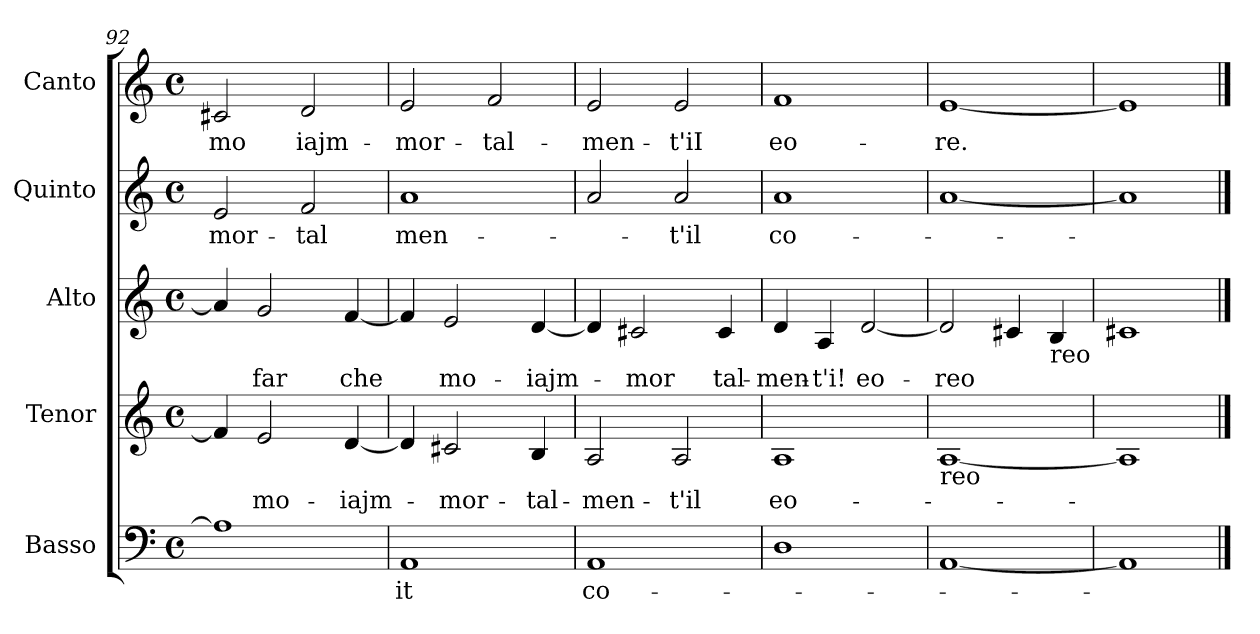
**kern	**text	**kern	**text	**kern	**text	**kern	**text	**kern	**text
*part5	*part5	*part4	*part4	*part3	*part3	*part2	*part2	*part1	*part1
*staff5	*staff5	*staff4	*staff4	*staff3	*staff3	*staff2	*staff2	*staff1	*staff1
*I"Basso	*	*I"Tenor	*	*I"Alto	*	*I"Quinto	*	*I"Canto	*
*I'B.	*	*I'T.	*	*I'A.	*	*I'Q.	*	*I'C.	*
*clefF4	*	*clefG2	*	*clefG2	*	*clefG2	*	*clefG2	*
*k[]	*	*k[]	*	*k[]	*	*k[]	*	*k[]	*
*M4/4	*	*M4/4	*	*M4/4	*	*M4/4	*	*M4/4	*
*met(c)	*	*met(c)	*	*met(c)	*	*met(c)	*	*met(c)	*
=92	=92	=92	=92	=92	=92	=92	=92	=92	=92
!	!	!	!	!	!	!	!LO:LY:b	!	!LO:LY:b
1A]	.	4f/]	.	4a/]	.	2e/	-mor-	2c#X/	-mo
!	!	!	!LO:LY:b	!	!LO:LY:b	!	!	!	!
.	.	2e/	-mo-	2g/	-far	.	.	.	.
!	!	!	!	!	!	!	!LO:LY:b	!	!LO:LY:b
.	.	.	.	.	.	2f/	-tal	2d/	-iajm-
!	!	!	!LO:LY:b	!	!LO:LY:b	!	!	!	!
.	.	[4d/	-iajm-	[4f/	-che	.	.	.	.
!!LO:LB:g=z
=93	=93	=93	=93	=93	=93	=93	=93	=93	=93
!	!LO:LY:b	!	!	!	!	!	!LO:LY:b	!	!LO:LY:b
1AA	-it	4d/]	.	4f/]	.	1a	-men-	2e/	-mor-
!	!	!	!LO:LY:b	!	!LO:LY:b	!	!	!	!
.	.	2c#X/	-mor-	2e/	-mo-	.	.	.	.
!	!	!	!	!	!	!	!	!	!LO:LY:b
.	.	.	.	.	.	.	.	2f/	-tal-
!	!	!	!LO:LY:b	!	!LO:LY:b	!	!	!	!
.	.	4B/	-tal-	[4d/	-iajm-	.	.	.	.
=94	=94	=94	=94	=94	=94	=94	=94	=94	=94
!	!LO:LY:b	!	!LO:LY:b	!	!	!	!	!	!LO:LY:b
1AA	-co-	2A/	-men-	4d/]	.	2a/	.	2e/	-men-
!	!	!	!	!	!LO:LY:b	!	!	!	!
.	.	.	.	2c#X/	-mor	.	.	.	.
!	!	!	!LO:LY:b	!	!	!	!LO:LY:b	!	!LO:LY:b
.	.	2A/	-t'il	.	.	2a/	-t'il	2e/	-t'iI
!	!	!	!	!	!LO:LY:b	!	!	!	!
.	.	.	.	4c#/	-tal-	.	.	.	.
=95	=95	=95	=95	=95	=95	=95	=95	=95	=95
!	!	!	!LO:LY:b	!	!LO:LY:b	!	!LO:LY:b	!	!LO:LY:b
1D	.	1A	-eo-	4d/	-men-	1a	-co-	1f	-eo-
!	!	!	!	!	!LO:LY:b	!	!	!	!
.	.	.	.	4A/	-t'i!	.	.	.	.
!	!	!	!	!	!LO:LY:b	!	!	!	!
.	.	.	.	[2d/	-eo-	.	.	.	.
=96	=96	=96	=96	=96	=96	=96	=96	=96	=96
!	!	!LO:TX:b:t=reo	!	!	!	!	!	!	!
!	!	!	!	!	!LO:LY:b	!	!	!	!LO:LY:b
[1AA	.	[1A	.	2d/]	-reo	[1a	.	[1e	-re.
.	.	.	.	4c#X/	.	.	.	.	.
!	!	!	!	!LO:TX:b:t=reo	!	!	!	!	!
.	.	.	.	4B/	.	.	.	.	.
=97	=97	=97	=97	=97	=97	=97	=97	=97	=97
1AA]	.	1A]	.	1c#X	.	1a]	.	1e]	.
==	==	==	==	==	==	==	==	==	==
*-	*-	*-	*-	*-	*-	*-	*-	*-	*-
